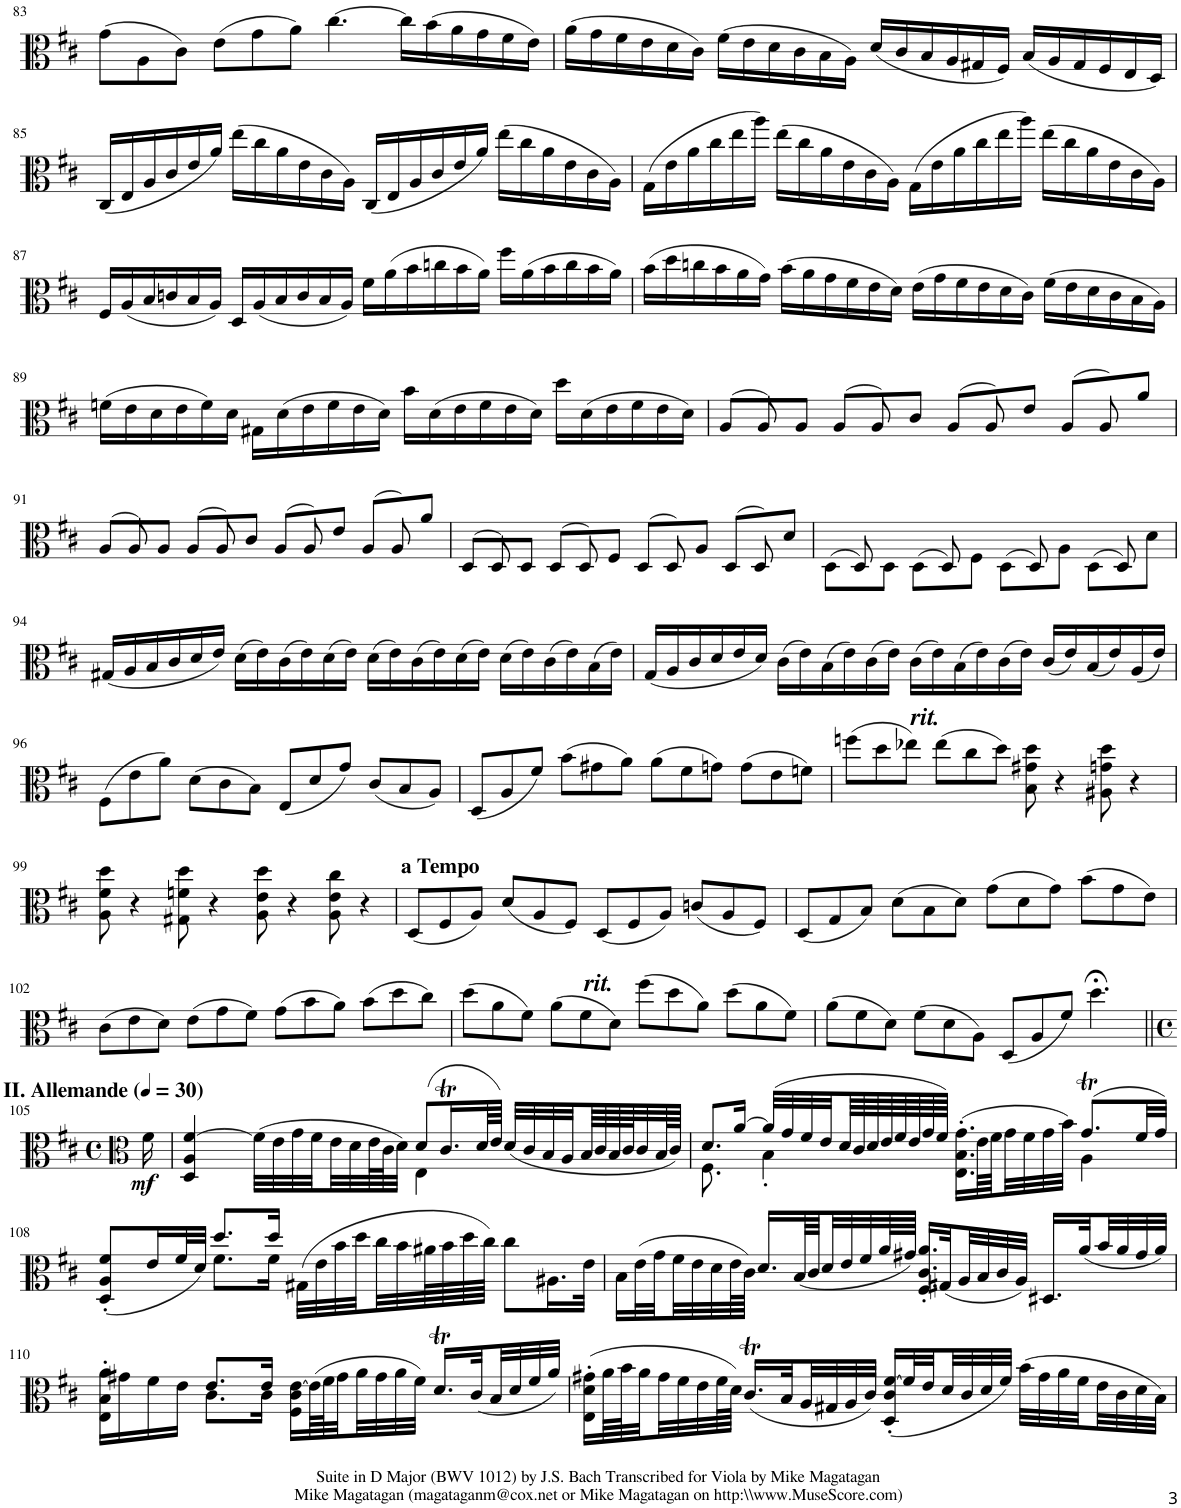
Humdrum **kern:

**kern	**dynam
*part1	*part1
*staff1	*staff1
*I"Viola	*
*I'Vla	*
!!LO:PB:g=z
*clefC3	*
*k[f#c#]	*
*M12/8	*
=83	=83
(8g\L	.
8A\	.
8c#\J)	.
(8e\L	.
8g\	.
8a\J)	.
[4.cc#\	.
16cc#\LL]	.
(16b\	.
16a\	.
16g\	.
16f#\	.
16e\JJ)	.
=84	=84
(16a\LL	.
16g\	.
16f#\	.
16e\	.
16d\	.
16c#\JJ)	.
(16f#\LL	.
16e\	.
16d\	.
16c#\	.
16B\	.
16A\JJ)	.
(16d/LL	.
16c#/	.
16B/	.
16A/	.
16G#X/	.
16F#/JJ)	.
(16B/LL	.
16A/	.
16G#/	.
16F#/	.
16E/	.
16D/JJ)	.
!!LO:LB:g=z
=85	=85
(16C#/LL	.
16E/	.
16A/	.
16c#/	.
16e/	.
16a/JJ)	.
(16ee\LL	.
16cc#\	.
16a\	.
16e\	.
16c#\	.
16A\JJ)	.
(16C#/LL	.
16E/	.
16A/	.
16c#/	.
16e/	.
16a/JJ)	.
(16ee\LL	.
16cc#\	.
16a\	.
16e\	.
16c#\	.
16A\JJ)	.
=86	=86
(16G\LL	.
16e\	.
16a\	.
16cc#\	.
16ee\	.
16aa\JJ)	.
(16ee\LL	.
16cc#\	.
16a\	.
16e\	.
16c#\	.
16A\JJ)	.
(16G\LL	.
16e\	.
16a\	.
16cc#\	.
16ee\	.
16aa\JJ)	.
(16ee\LL	.
16cc#\	.
16a\	.
16e\	.
16c#\	.
16A\JJ)	.
!!LO:LB:g=z
=87	=87
16F#/LL	.
(16A/	.
16B/	.
16cn/	.
16B/	.
16A/JJ)	.
16D/LL	.
(16A/	.
16B/	.
16c/	.
16B/	.
16A/JJ)	.
16f#\LL	.
(16a\	.
16b\	.
16ccn\	.
16b\	.
16a\JJ)	.
16ff#\LL	.
(16a\	.
16b\	.
16cc\	.
16b\	.
16a\JJ)	.
=88	=88
(16b\LL	.
16dd\	.
16ccn\	.
16b\	.
16a\	.
16g\JJ)	.
(16b\LL	.
16a\	.
16g\	.
16f#\	.
16e\	.
16d\JJ)	.
(16e\LL	.
16g\	.
16f#\	.
16e\	.
16d\	.
16c#\JJ)	.
(16f#\LL	.
16e\	.
16d\	.
16c#\	.
16B\	.
16A\JJ)	.
!!LO:LB:g=z
=89	=89
(16fn\LL	.
16e\	.
16d\	.
16e\	.
16f\)	.
16d\JJ	.
16G#X\LL	.
(16d\	.
16e\	.
16f\	.
16e\	.
16d\JJ)	.
16b\LL	.
(16d\	.
16e\	.
16f\	.
16e\	.
16d\JJ)	.
16dd\LL	.
(16d\	.
16e\	.
16f\	.
16e\	.
16d\JJ)	.
=90	=90
*^	*
(8A/L	8ryy	.
8A)	8A/	.
8A/J	8ryy	.
(8A/L	8ryy	.
8A)	8A/	.
8c#/J	8ryy	.
(8A/L	8ryy	.
8A)	8A/	.
8e/J	8ryy	.
(8A/L	8ryy	.
8A)	8A/	.
8a/J	8ryy	.
!!LO:LB:g=z	!!
=91	=91	=91
(8A/L	8ryy	.
8A)	8A/	.
8A/J	8ryy	.
(8A/L	8ryy	.
8A)	8A/	.
8c#/J	8ryy	.
(8A/L	8ryy	.
8A)	8A/	.
8e/J	8ryy	.
(8A/L	8ryy	.
8A)	8A/	.
8a/J	8ryy	.
=92	=92	=92
(8D/L	8ryy	.
8D)	8D/	.
8D/J	8ryy	.
(8D/L	8ryy	.
8D)	8D/	.
8F#/J	8ryy	.
(8D/L	8ryy	.
8D)	8D/	.
8A/J	8ryy	.
(8D/L	8ryy	.
8D)	8D/	.
8d/J	8ryy	.
=93	=93	=93
(8D\L	8ryy	.
8D)	8D/	.
8D\J	8ryy	.
(8D\L	8ryy	.
8D)	8D/	.
8F#\J	8ryy	.
(8D\L	8ryy	.
8D)	8D/	.
8A\J	8ryy	.
(8D\L	8ryy	.
8D)	8D/	.
8d\J	8ryy	.
*v	*v	*
!!LO:LB:g=z
=94	=94
(16G#X/LL	.
16A/	.
16B/	.
16c#/	.
16d/	.
16e/JJ)	.
(16d\LL	.
16e\)	.
(16c#\	.
16e\)	.
(16d\	.
16e\JJ)	.
(16d\LL	.
16e\)	.
(16c#\	.
16e\)	.
(16d\	.
16e\JJ)	.
(16d\LL	.
16e\)	.
(16c#\	.
16e\)	.
(16B\	.
16e\JJ)	.
=95	=95
(16G/LL	.
16A/	.
16c#/	.
16d/	.
16e/	.
16d/JJ)	.
(16c#\LL	.
16e\)	.
(16B\	.
16e\)	.
(16c#\	.
16e\JJ)	.
(16c#\LL	.
16e\)	.
(16B\	.
16e\)	.
(16c#\	.
16e\JJ)	.
(16c#/LL	.
16e/)	.
(16B/	.
16e/)	.
(16A/	.
16e/JJ)	.
!!LO:LB:g=z
=96	=96
(8F#\L	.
8e\	.
8a\J)	.
(8d\L	.
8c#\	.
8B\J)	.
(8E/L	.
8d/	.
8g/J)	.
(8c#/L	.
8B/	.
8A/J)	.
=97	=97
(8D/L	.
8A/	.
8f#/J)	.
(8b\L	.
8g#X\	.
8a\J)	.
(8a\L	.
8f#\	.
8gn\J)	.
(8g\L	.
8e\	.
8fn\J)	.
=98	=98
(8ffn\L	.
8dd\	.
!LO:TX:a:Bi:t=rit.	!
8ee-X\J)	.
(8ee-\L	.
8cc#\	.
8dd\J)	.
8B\ 8g#X\ 8dd\	.
4r	.
8A#X\ 8gn\ 8dd\	.
4r	.
!!LO:LB:g=z
=99	=99
8A\ 8f#\ 8dd\	.
4r	.
8G#X\ 8fn\ 8dd\	.
4r	.
8A\ 8e\ 8dd\	.
4r	.
8A\ 8e\ 8cc#\	.
4r	.
=100	=100
!LO:TX:a:B:t=a Tempo	!
(8D/L	.
8F#/	.
8A/J)	.
(8d/L	.
8A/	.
8F#/J)	.
(8D/L	.
8F#/	.
8A/J)	.
(8cn/L	.
8A/	.
8F#/J)	.
=101	=101
(8D/L	.
8G/	.
8B/J)	.
(8d\L	.
8B\	.
8d\J)	.
(8g\L	.
8d\	.
8g\J)	.
(8b\L	.
8g\	.
8e\J)	.
!!LO:LB:g=z
=102	=102
(8c#\L	.
8e\	.
8d\J)	.
(8e\L	.
8g\	.
8f#\J)	.
(8g\L	.
8b\	.
8a\J)	.
(8b\L	.
8dd\	.
8cc#\J)	.
=103	=103
*^	*
(8dd\L	2ryy	.
8a\	.	.
8f#\J)	.	.
(8a\L	.	.
8f#\	16ryy	.
!	!LO:TX:a:Bi:t=rit.	!
.	2...ryy	.
8d\J)	.	.
(8ff#\L	.	.
8dd\	.	.
8a\J)	.	.
(8dd\L	.	.
8a\	.	.
8f#\J)	.	.
*v	*v	*
=104	=104
(8a\L	.
8f#\	.
8d\J)	.
(8f#\L	.
8d\	.
8A\J)	.
(8D/L	.
8A/	.
8f#/J)	.
4.dd;<\	.
!!LO:LB:g=z
=105||	=105||
*clefC3	*
*k[f#c#]	*
*M4/4	*
*met(c)	*
*MM30	*
!LO:TX:a:B:t=II. Allemande	!
!	!LO:DY:b
16f#\	mf
=106	=106
*^	*
4D/ 4A/ [4f#/	16D! 16A! [16f#!	.
.	8..f#!]	.
(32f#\LLL]	.	.
32e\	8..ryy	.
32g\	.	.
32f#\	.	.
32e\	.	.
32d\	.	.
64e\L	.	.
64c#\J	.	.
32d\JJJ)	.	.
(8d/L	4E\	.
16.c#t/L	.	.
64d/LL	.	.
64e/JJJJ)	.	.
(32d/LLL	4ryy	.
32c#/	.	.
32B/	.	.
32A/	.	.
64B/L	.	.
64c#/	.	.
64B/	.	.
64c#/J	.	.
32c#/	.	.
64B/L	.	.
64c#/JJJJ)	.	.
=107	=107	=107
8.d/L	8.F#\	.
[16a/Jk	16ryy	.
(32a/LLL]	4B'\	.
32g/	.	.
32f#/	.	.
32e/	.	.
64d/L	.	.
64c#/	.	.
64d/	.	.
64e/	.	.
64f#/	.	.
64e/	.	.
64g/	.	.
64f#/JJJJ)	.	.
(16.E\' 16.B\' 16.g\'LL	4ryy	.
64e\LL	.	.
64f#\J	.	.
32g\	.	.
32f#\	.	.
32g\	.	.
32b\JJJ)	.	.
(8.gT/L	4A\	.
32f#/LL	.	.
32g/JJJ)	.	.
!!LO:LB:g=z	!!
=108	=108	=108
(8D/' 8A/' 8f#/'L	16D! 16A! [16f#!	.
.	16f#!]	.
16e/L	8ryy	.
32f#/L	.	.
32d/JJJ)	.	.
8.dd/L	8.f#\L	.
16dd/Jk	16f#\Jk	.
(32G#X\LLL	2ryy	.
32e\	.	.
32b\	.	.
32dd\	.	.
32cc#\	.	.
32b\	.	.
64a#X\L	.	.
64b\	.	.
64dd\	.	.
64cc#\JJJJ)	.	.
8cc#\L	.	.
16.A#X\L	.	.
32e\JJk	.	.
*v	*v	*
=109	=109
16B\LL	.
(32e\L	.
32g\	.
32f#\	.
32e\	.
32d\	.
64e\L	.
64c#\JJJJ)	.
16.d/LL	.
(64B/LL	.
64c#/J	.
32d/	.
32e/	.
32f#/	.
64a/L	.
64g#X/JJJJ)	.
16.F#/' 16.c#/' 16.a/'LL	.
(32G#X/L	.
32A/	.
32B/	.
32c#/	.
32A/JJJ)	.
16.D#X/LL	.
(32a/L	.
32b/	.
32a/	.
32g#/	.
32a/JJJ)	.
!!LO:LB:g=z
=110	=110
*^	*
16E\' 16B\' 16a\'LL	4ryy	.
16g#X\	.	.
16f#\	.	.
16e\JJ	.	.
8.e/L	8.c#\L	.
16e/Jk	16c#\Jk	.
16F#\ 16c#\ [16e\LL	2ryy	.
(64e\LL]	.	.
64f#\J	.	.
32g#\	.	.
32a\	.	.
32g#\	.	.
32a\	.	.
32f#\JJJ)	.	.
16.dT/LL	.	.
(32c#/L	.	.
32B/	.	.
32d/	.	.
32f#/	.	.
32a/JJJ)	.	.
*v	*v	*
=111	=111
(16E\' 16d\' 16g#X\'LL	.
64a\LL	.
64b\J	.
32a\	.
32g#\	.
32f#\	.
32e\	.
64f#\L	.
64d\JJJJ)	.
(16.c#t/LL	.
32B/L	.
32A/	.
32G#X/	.
32A/	.
32c#/JJJ)	.
(16D/' 16c#/' [16f#/'LL	.
32f#/L]	.
32e/	.
32d/	.
32c#/	.
32d/	.
32f#/JJJ)	.
(32b\LLL	.
32g#\	.
32a\	.
32f#\	.
32e\	.
32c#\	.
32d\	.
32B\JJJ)	.
=	=
*-	*-
